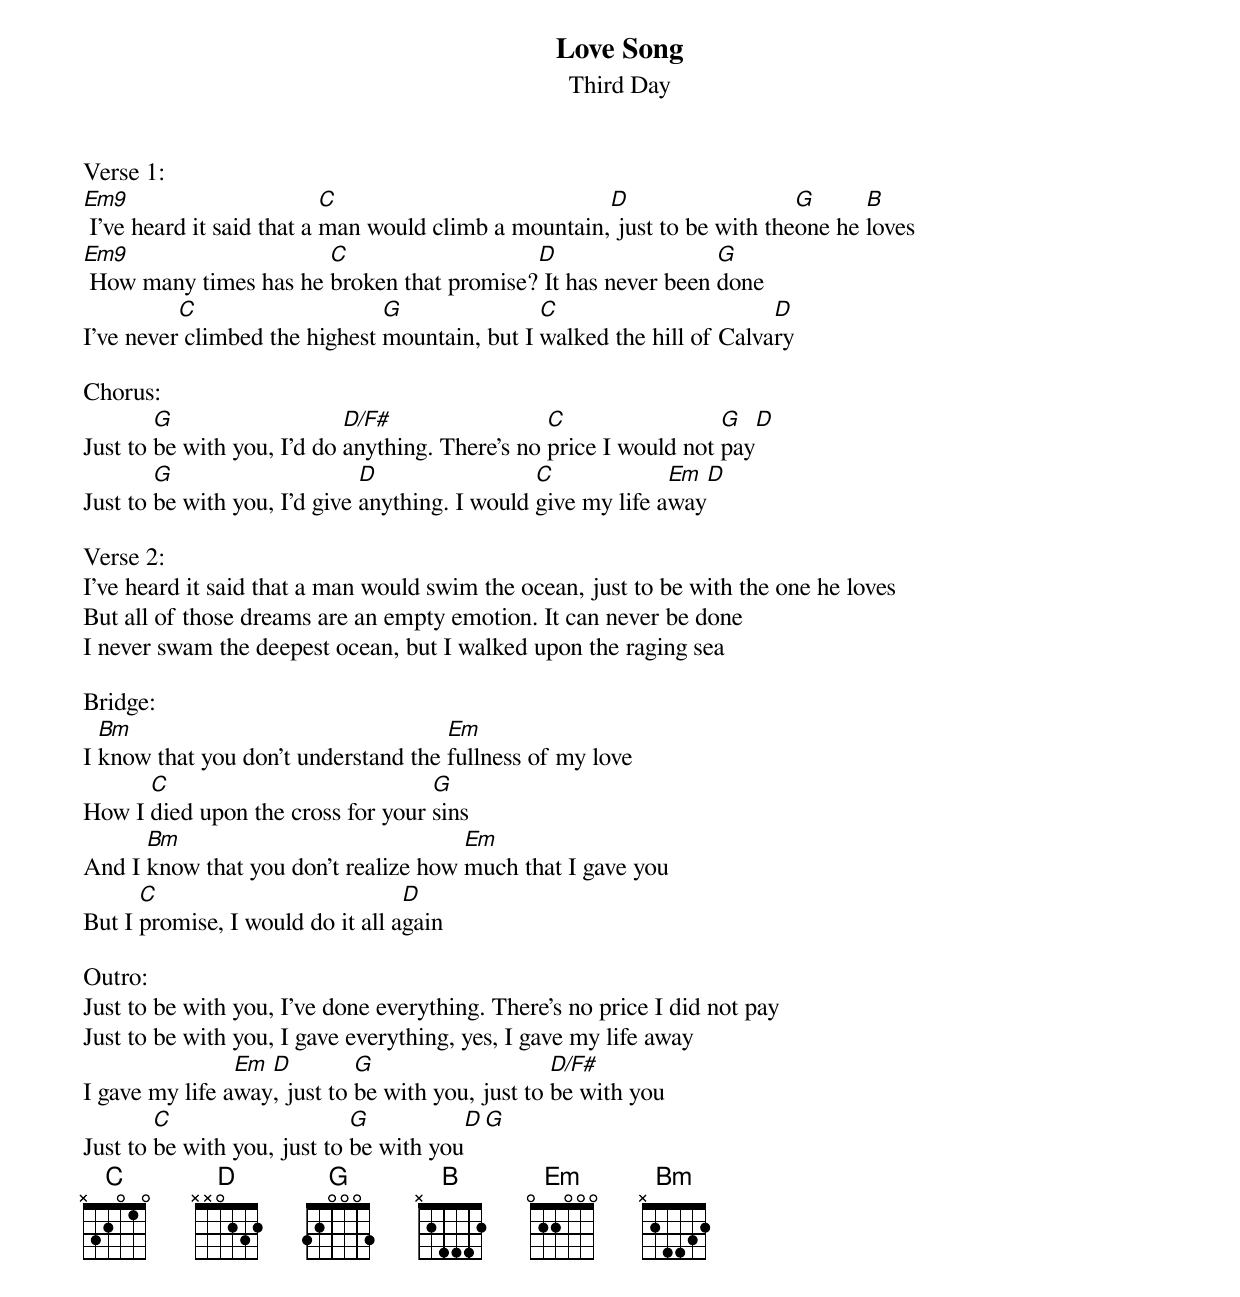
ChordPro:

{title:Love Song}
{subtitle:Third Day}
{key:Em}

Verse 1:
[Em9] I've heard it said that a [C]man would climb a mountain,[D] just to be with the[G]one he [B]loves
[Em9] How many times has he [C]broken that promise?[D] It has never been [G]done
I've never[C] climbed the highest [G]mountain, but I [C]walked the hill of Calva[D]ry

Chorus:
Just to [G]be with you, I'd do [D/F#]anything. There's no [C]price I would not [G]pay[D]
Just to [G]be with you, I'd give [D]anything. I would [C]give my life a[Em]way[D]

Verse 2:
I've heard it said that a man would swim the ocean, just to be with the one he loves
But all of those dreams are an empty emotion. It can never be done
I never swam the deepest ocean, but I walked upon the raging sea

Bridge:
I [Bm]know that you don't understand the [Em]fullness of my love
How I [C]died upon the cross for your [G]sins
And I [Bm]know that you don't realize how [Em]much that I gave you
But I [C]promise, I would do it all a[D]gain

Outro:
Just to be with you, I've done everything. There's no price I did not pay
Just to be with you, I gave everything, yes, I gave my life away
I gave my life a[Em]way[D], just to [G]be with you, just to [D/F#]be with you
Just to [C]be with you, just to [G]be with you[D][G]
